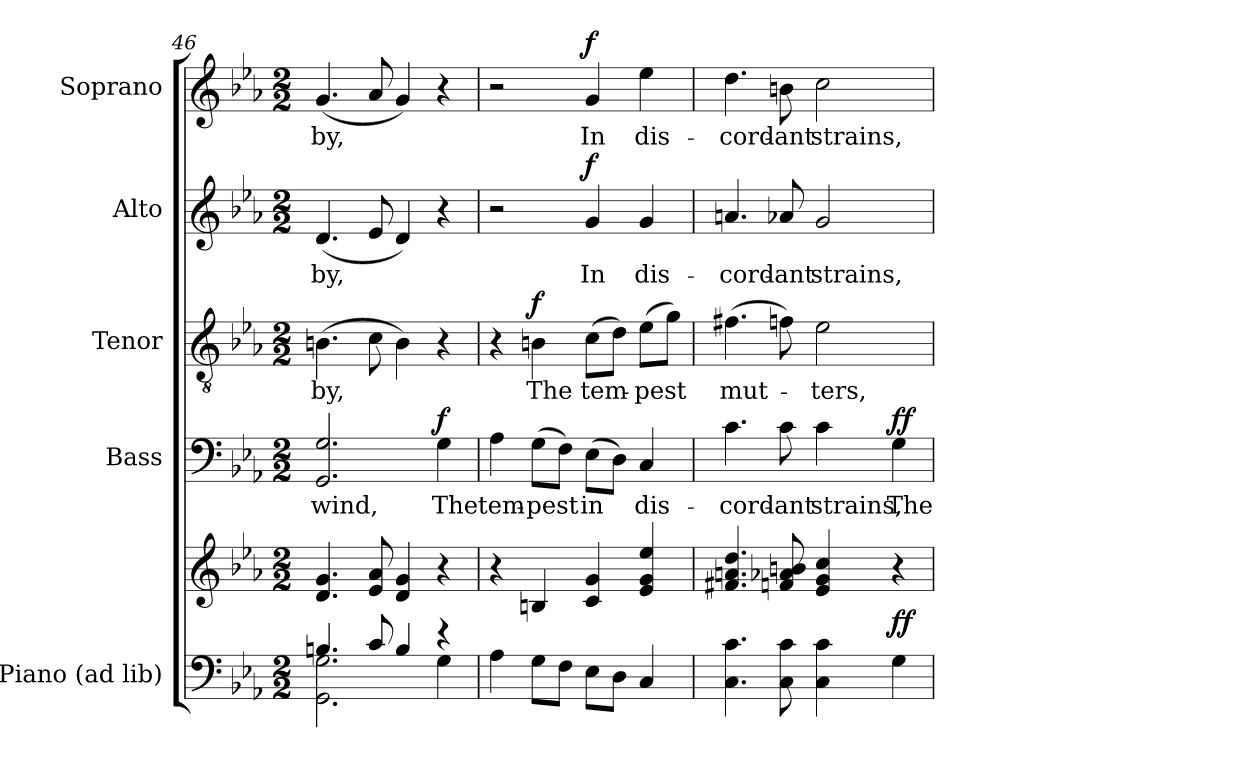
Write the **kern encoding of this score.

**kern	**kern	**dynam	**kern	**text	**dynam	**kern	**text	**dynam	**kern	**text	**dynam	**kern	**text	**dynam
*part5	*part5	*part5	*part4	*part4	*part4	*part3	*part3	*part3	*part2	*part2	*part2	*part1	*part1	*part1
*staff6	*staff5	*staff5/6	*staff4	*staff4	*staff4	*staff3	*staff3	*staff3	*staff2	*staff2	*staff2	*staff1	*staff1	*staff1
*I"Piano (ad lib)	*	*	*I"Bass	*	*	*I"Tenor	*	*	*I"Alto	*	*	*I"Soprano	*	*
*I'Pno.	*	*	*I'B.	*	*	*I'T.	*	*	*I'A.	*	*	*I'S.	*	*
*clefF4	*clefG2	*	*clefF4	*	*	*clefGv2	*	*	*clefG2	*	*	*clefG2	*	*
*	*	*	*	*	*	*ITrd7c12	*	*	*	*	*	*	*	*
*k[b-e-a-]	*k[b-e-a-]	*	*k[b-e-a-]	*	*	*k[b-e-a-]	*	*	*k[b-e-a-]	*	*	*k[b-e-a-]	*	*
*E-:	*E-:	*	*E-:	*	*	*E-:	*	*	*E-:	*	*	*E-:	*	*
*M2/2	*M2/2	*	*M2/2	*	*	*M2/2	*	*	*M2/2	*	*	*M2/2	*	*
=46	=46	=46	=46	=46	=46	=46	=46	=46	=46	=46	=46	=46	=46	=46
*^	*	*	*	*	*	*	*	*	*	*	*	*	*	*
!	!	!	!	!	!LO:LY:b:color=#000000	!	!	!	!	!	!	!	!	!	!
!	!	!	!	!	!	!	!	!LO:LY:b:color=#000000	!	!	!	!	!	!	!
!	!	!	!	!	!	!	!	!	!	!	!LO:LY:b:color=#000000	!	!	!	!
!	!	!	!	!	!	!	!	!	!	!	!	!	!	!LO:LY:b:color=#000000	!
4.Bni/	2.GGi\ 2.Gi	4.di/ 4.gi	.	2.GGi/ 2.Gi	wind,	.	(4.BBni\	by,	.	(4.di/	by,	.	(4.gi/	by,	.
8ci/	.	8e-i/ 8a-i	.	.	.	.	8Ci\	.	.	8e-i/	.	.	8a-i/	.	.
4Bi/	.	4di/ 4gi	.	.	.	.	4BBi\)	.	.	4di/)	.	.	4gi/)	.	.
!	!	!	!	!	!LO:LY:b:color=#000000	!	!	!	!	!	!	!	!	!	!
4r	4Gi\	4r	.	4Gi\	The	f	4r	.	.	4r	.	.	4r	.	.
*v	*v	*	*	*	*	*	*	*	*	*	*	*	*	*	*
!!LO:LB:g=z
=47	=47	=47	=47	=47	=47	=47	=47	=47	=47	=47	=47	=47	=47	=47
*^	*	*	*	*	*	*	*	*	*	*	*	*	*	*
!	!	!	!	!	!LO:LY:b:color=#000000	!	!	!	!	!	!	!	!	!	!
*v	*v	*	*	*	*	*	*	*	*	*	*	*	*	*	*
4A-i\	4r	.	4A-i\	tem-	.	4r	.	.	2r	.	.	2r	.	.
!	!	!	!	!LO:LY:b:color=#000000	!	!	!	!	!	!	!	!	!	!
!	!	!	!	!	!	!	!LO:LY:b:color=#000000	!	!	!	!	!	!	!
8Gi\L	4Bni/	.	(8Gi\L	-pest	.	4BBni\	The	f	.	.	.	.	.	.
8Fi\J	.	.	8Fi\J)	.	.	.	.	.	.	.	.	.	.	.
!	!	!	!	!LO:LY:b:color=#000000	!	!	!	!	!	!	!	!	!	!
!	!	!	!	!	!	!	!LO:LY:b:color=#000000	!	!	!	!	!	!	!
!	!	!	!	!	!	!	!	!	!	!LO:LY:b:color=#000000	!	!	!	!
!	!	!	!	!	!	!	!	!	!	!	!	!	!LO:LY:b:color=#000000	!
8E-i\L	4ci/ 4gi	.	(8E-i\L	in	.	(8Ci\L	tem-	.	4gi/	In	f	4gi/	In	f
8Di\J	.	.	8Di\J)	.	.	8Di\J)	.	.	.	.	.	.	.	.
!	!	!	!	!LO:LY:b:color=#000000	!	!	!	!	!	!	!	!	!	!
!	!	!	!	!	!	!	!LO:LY:b:color=#000000	!	!	!	!	!	!	!
!	!	!	!	!	!	!	!	!	!	!LO:LY:b:color=#000000	!	!	!	!
!	!	!	!	!	!	!	!	!	!	!	!	!	!LO:LY:b:color=#000000	!
4Ci/	4e-i/ 4gi 4ee-i	.	4Ci/	dis-	.	(8E-i\L	-pest	.	4gi/	dis-	.	4ee-i\	dis-	.
.	.	.	.	.	.	8Gi\J)	.	.	.	.	.	.	.	.
=48	=48	=48	=48	=48	=48	=48	=48	=48	=48	=48	=48	=48	=48	=48
!	!	!	!	!LO:LY:b:color=#000000	!	!	!	!	!	!	!	!	!	!
!	!	!	!	!	!	!	!LO:LY:b:color=#000000	!	!	!	!	!	!	!
!	!	!	!	!	!	!	!	!	!	!LO:LY:b:color=#000000	!	!	!	!
!	!	!	!	!	!	!	!	!	!	!	!	!	!LO:LY:b:color=#000000	!
4.Ci\ 4.ci	4.f#Xi/ 4.ani 4.ddi	.	4.ci\	-cord-	.	(4.F#Xi\	mut-	.	4.ani/	-cord-	.	4.ddi\	-cord-	.
!	!	!	!	!LO:LY:b:color=#000000	!	!	!	!	!	!	!	!	!	!
!	!	!	!	!	!	!	!	!	!	!LO:LY:b:color=#000000	!	!	!	!
!	!	!	!	!	!	!	!	!	!	!	!	!	!LO:LY:b:color=#000000	!
8Ci\ 8ci	8fni/ 8a-Xi 8bni	.	8ci\	-ant	.	8Fni\)	.	.	8a-Xi/	-ant	.	8bni\	-ant	.
!	!	!	!	!LO:LY:b:color=#000000	!	!	!	!	!	!	!	!	!	!
!	!	!	!	!	!	!	!LO:LY:b:color=#000000	!	!	!	!	!	!	!
!	!	!	!	!	!	!	!	!	!	!LO:LY:b:color=#000000	!	!	!	!
!	!	!	!	!	!	!	!	!	!	!	!	!	!LO:LY:b:color=#000000	!
4Ci\ 4ci	4e-i/ 4gi 4cci	.	4ci\	strains,	.	2E-i\	-ters,	.	2gi/	strains,	.	2cci\	strains,	.
!	!	!	!	!LO:LY:b:color=#000000	!	!	!	!	!	!	!	!	!	!
4Gi\	4r	ff	4Gi\	The	ff	.	.	.	.	.	.	.	.	.
=	=	=	=	=	=	=	=	=	=	=	=	=	=	=
*-	*-	*-	*-	*-	*-	*-	*-	*-	*-	*-	*-	*-	*-	*-
